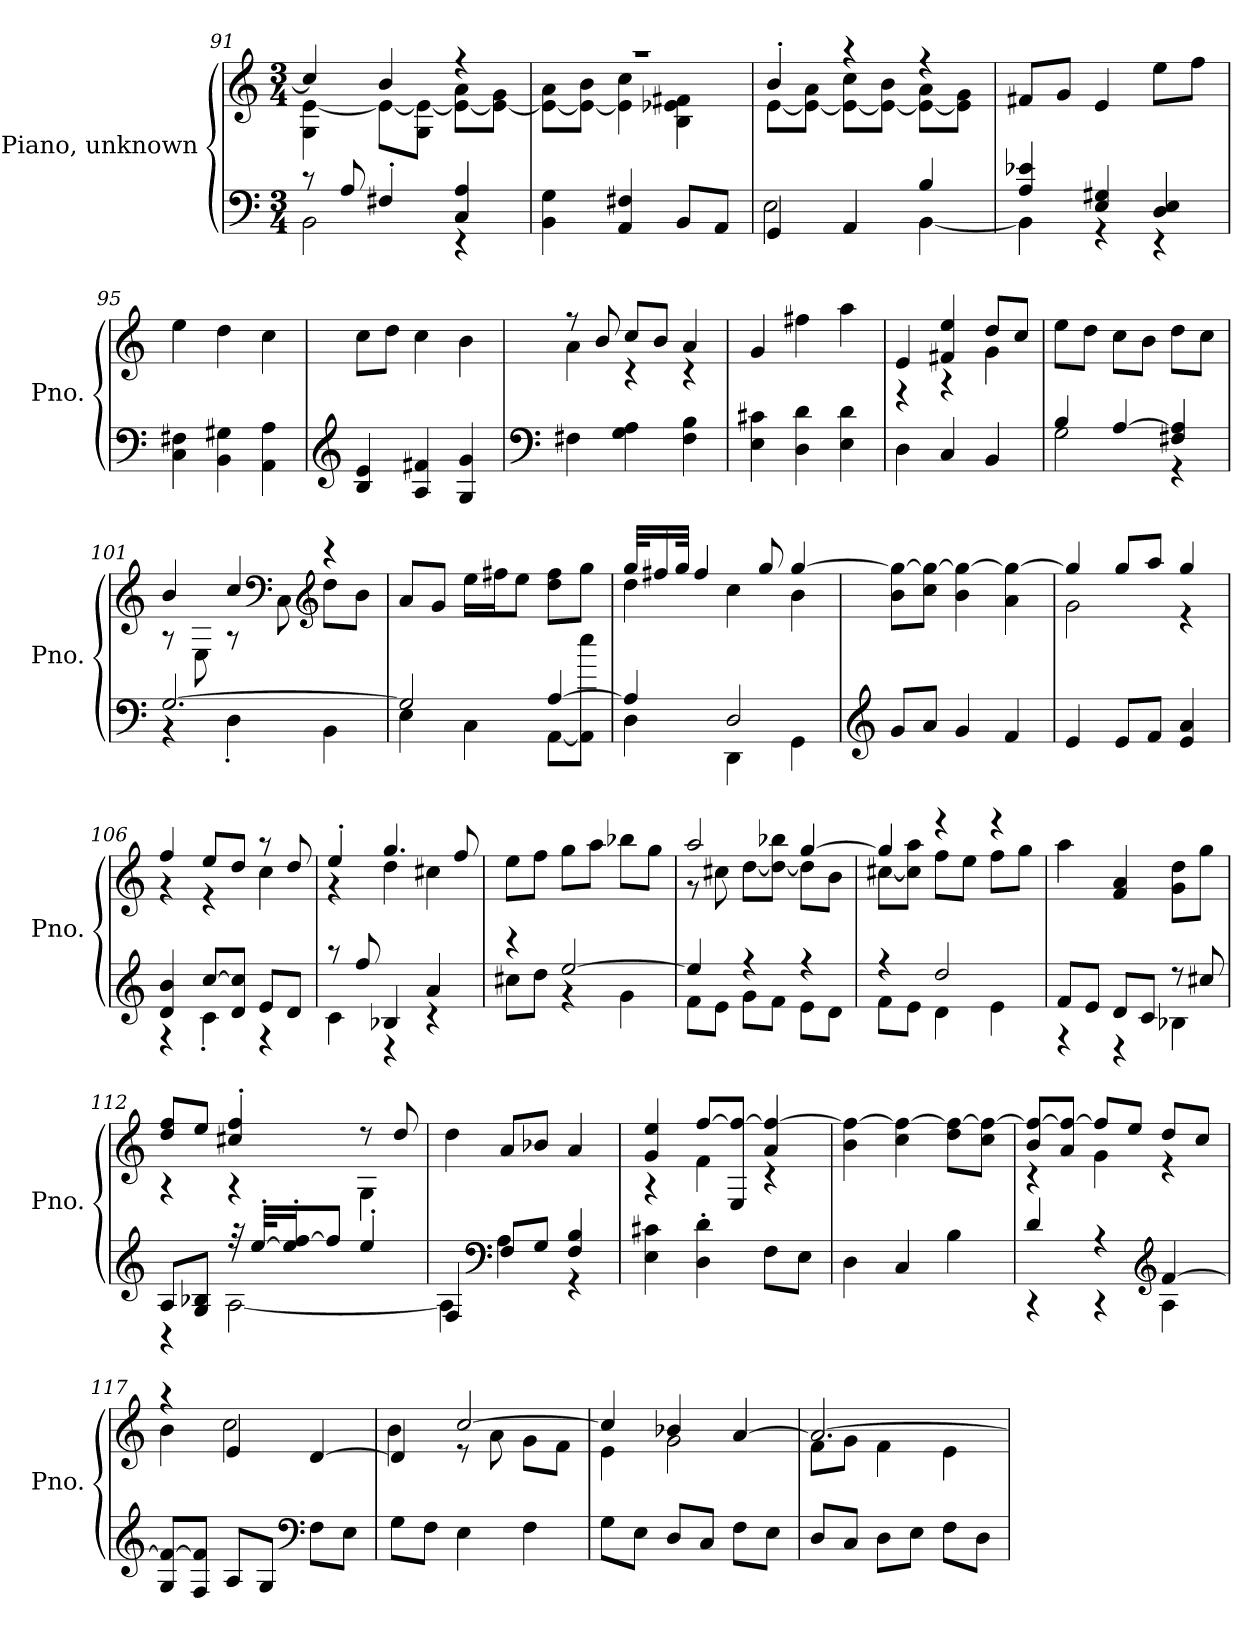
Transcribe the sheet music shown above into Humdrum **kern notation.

**kern	**kern
*part1	*part1
*staff2	*staff1
*I"Piano, unknown	*
*I'Pno.	*
!!LO:PB:g=z
*clefF4	*clefG2
*k[]	*k[]
*M3/4	*M3/4
=91	=91
*^	*^
8r	2BB\	4cc/]	4G\ [4e\
8A/	.	.	.
4F#X'/	.	4b/	8e\L_
.	.	.	8G\ 8e\_J
4C/ 4A/	4r	4r	8e\_ 8a\L
.	.	.	8e\_ 8g\J
*v	*v	*	*
=92	=92	=92
4BB\ 4G\	2.r	8e\_ 8a\L
.	.	8e\_ 8b\J
4AA/ 4F#X/	.	4e\] 4cc\
8BB/L	.	4B\ 4e-X\ 4f#X\
8AA/J	.	.
=93	=93	=93
*^	*	*
4GG/	2E\	4b'/	[8e\L
.	.	.	8e\_ 8a\J
4AA/	.	4r	8e\_ 8cc\L
.	.	.	8e\_ 8b\J
4B/	[4BB\	4r	8e\_ 8a\L
.	.	.	8e\] 8g\J
*	*	*v	*v
=94	=94	=94
4A/ 4e-X/	4BB\]	8f#X/L
.	.	8g/J
4E/ 4G#X/	4r	4e/
4D/ 4E/	4r	8ee\L
.	.	8ff\J
*v	*v	*
=95	=95
4C\ 4F#X\	4ee\
4BB\ 4G#X\	4dd\
4AA\ 4A\	4cc\
!!LO:LB:g=z
=96	=96
*clefG2	*
4B/ 4e/	8cc\L
.	8dd\J
4A/ 4f#X/	4cc\
4G/ 4g/	4b\
=97	=97
*clefF4	*
*	*^
4F#X\	8r	4a\
.	8b/	.
4G\ 4A\	8cc/L	4r
.	8b/J	.
4F#\ 4B\	4a/	4r
*	*v	*v
=98	=98
4E\ 4c#X\	4g/
4D\ 4d\	4ff#X\
4E\ 4d\	4aa\
=99	=99
*	*^
4D\	4e/	4r
4C/	4f#X/ 4ee/	4r
4BB/	8dd/L	4g\
.	8cc/J	.
*	*v	*v
=100	=100
*^	*
4B/	2G\	8ee\L
.	.	8dd\J
[4A/	.	8cc\L
.	.	8b\J
4F#X/ 4A/]	4r	8dd\L
.	.	8cc\J
=101	=101	=101
*	*	*^
[2.G/	4r	4b/	8r
.	.	.	8E\
.	4D'\	4cc/	8r
*	*	*clefF4	*
.	.	.	8C\
*	*	*clefG2	*
.	4BB\	4r	8dd\L
.	.	.	8b\J
*	*	*v	*v
!!LO:LB:g=z
=102	=102	=102
2G/]	4E\	8a/L
.	.	8g/J
.	4C\	16ee\LL
.	.	16ff#X\J
.	.	8ee\J
[4A/	[8AA\L	8dd\ 8ff#\L
.	8AA\] 8ee\J	8gg\J
=103	=103	=103
*	*	*^
4A/]	4D\	32gg/KLL	4dd\
.	.	16ff#X/	.
.	.	32gg/JJk	.
.	.	4ff#/	.
2D/	4DD\	.	4cc\
.	.	8gg/	.
.	4GG\	[4gg/	4b\
*v	*v	*	*
*	*v	*v
=104	=104
*clefG2	*
8g/L	8b\ 8gg\_L
8a/J	8cc\ 8gg\_J
4g/	4b\ 4gg\_
4f/	4a\ 4gg\_
=105	=105
*	*^
4e/	4gg/]	2g\
8e/L	8gg/L	.
8f/J	8aa/J	.
4e/ 4a/	4gg/	4r
=106	=106	=106
*^	*	*
4d/ 4b/	4r	4ff/	4r
[8cc/L	4c'\	8ee/L	4r
8d/ 8cc/]J	.	8dd/J	.
8e/L	4r	8r	4cc\
8d/J	.	8dd/	.
!!LO:LB:g=z	!!
=107	=107	=107	=107
8r	4c\	4ee'/	4r
8ff/	.	.	.
4B-X/	4r	4.gg/	4dd\
4a/	4r	.	4cc#X\
.	.	8ff/	.
*	*	*v	*v
=108	=108	=108
4r	8cc#X\L	8ee\L
.	8dd\J	8ff\J
[2ee/	4r	8gg\L
.	.	8aa\J
.	4g\	8bb-X\L
.	.	8gg\J
=109	=109	=109
*	*	*^
4ee/]	8f\L	2aa/	8r
.	8e\J	.	8cc#X\
4r	8g\L	.	[8dd\L
.	8f\J	.	8dd\_ 8bb-X\J
4r	8e\L	[4gg/	8dd\L]
.	8d\J	.	8b\J
=110	=110	=110	=110
4r	8f\L	4gg/]	[8cc#X\L
.	8e\J	.	8cc#\] 8aa\J
2dd/	4d\	4r	8ff\L
.	.	.	8ee\J
.	4e\	4r	8ff\L
.	.	.	8gg\J
*	*	*v	*v
=111	=111	=111
8f/L	4r	4aa\
8e/J	.	.
8d/L	4r	4f/ 4a/
8c/J	.	.
8r	4B-X\	8g\ 8dd\L
8cc#X/	.	8gg\J
!!LO:LB:g=z
=112	=112	=112
*	*	*^
8A/L	4r	8dd/ 8ff/L	4r
8G/ 8B-X/J	.	8ee/J	.
32r	[2A\	4cc#X/' 4ff/'	4r
[32ee'/KLL	.	.	.
16ee/]' [16ff/'J	.	.	.
8ff/J]	.	.	.
4ee'/	.	8r	4G\
.	.	8dd/	.
*	*	*v	*v
=113	=113	=113
4F/	4A\]	4dd\
*clefF4	*	*
8F/L	4A\	8a/L
8G/J	.	8b-X/J
4F/ 4B/	4r	4a/
*v	*v	*
=114	=114
*	*^
4E\ 4c#X\	4g/ 4ee/	4r
4D\' 4d\'	[8ff/L	4f\
.	8E/ 8ff/_J	.
8F\L	4a/ 4ff/_	4r
8E\J	.	.
*	*v	*v
=115	=115
4D\	4b\ 4ff\_
4C/	4cc\ 4ff\_
4B\	8dd\ 8ff\_L
.	8cc\ 8ff\_J
=116	=116
*^	*^
4d/	4r	8b/ 8ff/_L	4r
.	.	8a/ 8ff/_J	.
4r	4r	8ff/L]	4g\
.	.	8ee/J	.
*clefG2	*	*	*
[4f/	4A\	8dd/L	4r
.	.	8cc/J	.
*v	*v	*	*
!!LO:LB:g=z	!!
=117	=117	=117
8G/ 8f/_L	4r	4b\
8F/ 8f/]J	.	.
8A/L	4e/	2cc\
8G/J	.	.
*clefF4	*	*
8F\L	[4d/	.
8E\J	.	.
=118	=118	=118
8G\L	4d/]	4b\
8F\J	.	.
4E\	[2cc/	8r
.	.	8a\
4F\	.	8g\L
.	.	8f\J
=119	=119	=119
8G\L	4cc/]	4e\
8E\J	.	.
8D/L	4b-X/	2g\
8C/J	.	.
8F\L	[4a/	.
8E\J	.	.
=120	=120	=120
8D/L	2.a/_	8f\L
8C/J	.	8g\J
8D\L	.	4f\
8E\J	.	.
8F\L	.	4e\
8D\J	.	.
*	*v	*v
=	=
*-	*-
